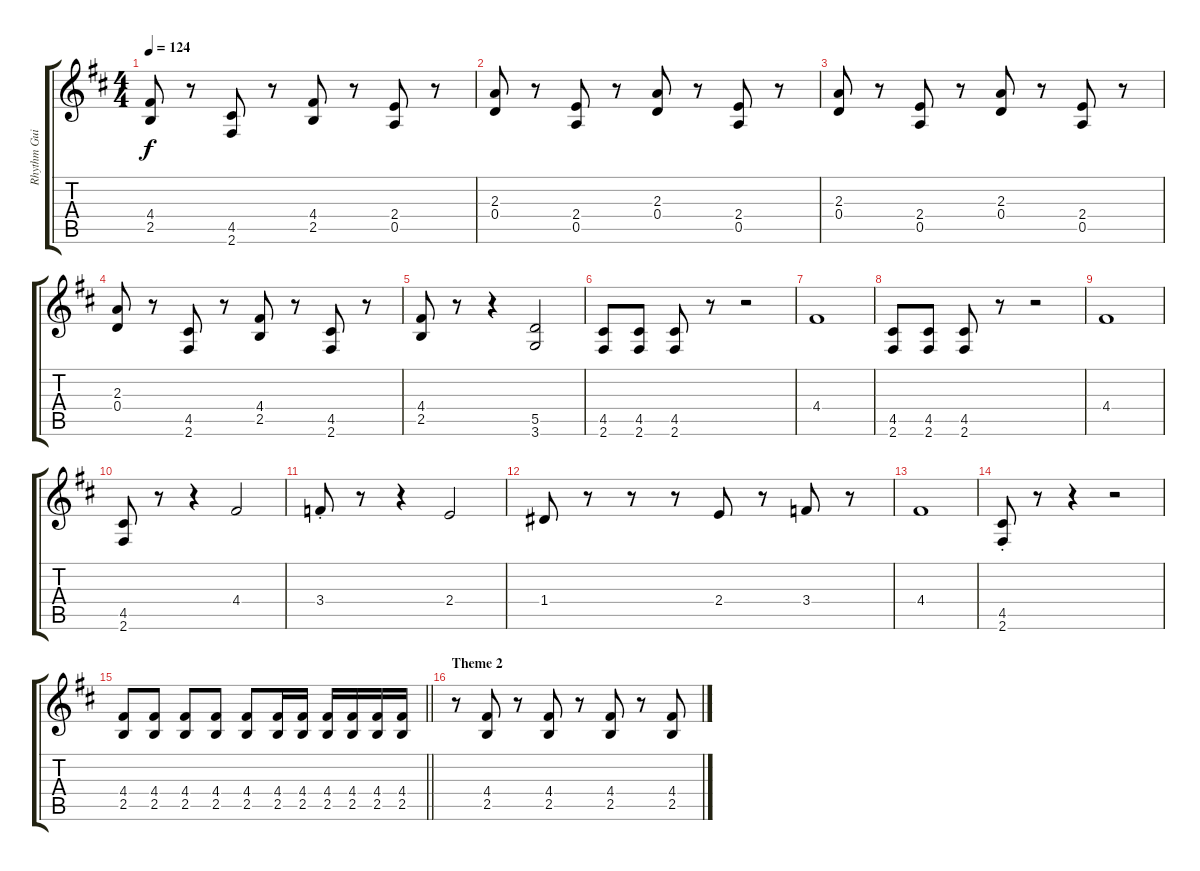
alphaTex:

\track ("Rhythm Guitar" "Rhythm Gui") {instrument overdrivenguitar}
\staff {score tabs}
\tuning (E4 B3 G3 D3 A2 E2) {hide}
\ts (4 4)
\tempo 124
\clef g2
\ks d
(4.4 2.5).8{dy f} r.8 (4.5 2.6).8 r.8 (4.4 2.5).8 r.8 (2.4 0.5).8 r.8 |
(2.3 0.4).8 r.8 (2.4 0.5).8 r.8 (2.3 0.4).8 r.8 (2.4 0.5).8 r.8 |
(2.3 0.4).8 r.8 (2.4 0.5).8 r.8 (2.3 0.4).8 r.8 (2.4 0.5).8 r.8 |
\ks bminor
(2.3 0.4).8 r.8 (4.5 2.6).8 r.8 (4.4 2.5).8 r.8 (4.5 2.6).8 r.8 |
\ks d
(4.4 2.5).8 r.8 r.4 (5.5 3.6).2 |
\ks bminor
(4.5 2.6).8 (4.5 2.6).8 (4.5 2.6).8 r.8 r.2 |
4.4.1 |
\ks d
(4.5 2.6).8 (4.5 2.6).8 (4.5 2.6).8 r.8 r.2 |
\ks bminor
4.4.1 |
(4.5 2.6).8 r.8 r.4 4.4.2 |
3.4{st}.8 r.8 r.4 2.4.2 |
1.4.8 r.8 r.8 r.8 2.4.8 r.8 3.4.8 r.8 |
\ks d
4.4.1 |
\ks bminor
(4.5{st} 2.6{st}).8 r.8 r.4 r.2 |
\barLineRight lightlight
(4.4 2.5).8 (4.4 2.5).8 (4.4 2.5).8 (4.4 2.5).8 (4.4 2.5).8 (4.4 2.5).16 (4.4 2.5).16 (4.4 2.5).16 (4.4 2.5).16 (4.4 2.5).16 (4.4 2.5).16 |
\section ("" "Theme 2")
r.8 (4.4 2.5).8 r.8 (4.4 2.5).8 r.8 (4.4 2.5).8 r.8 (4.4 2.5).8
